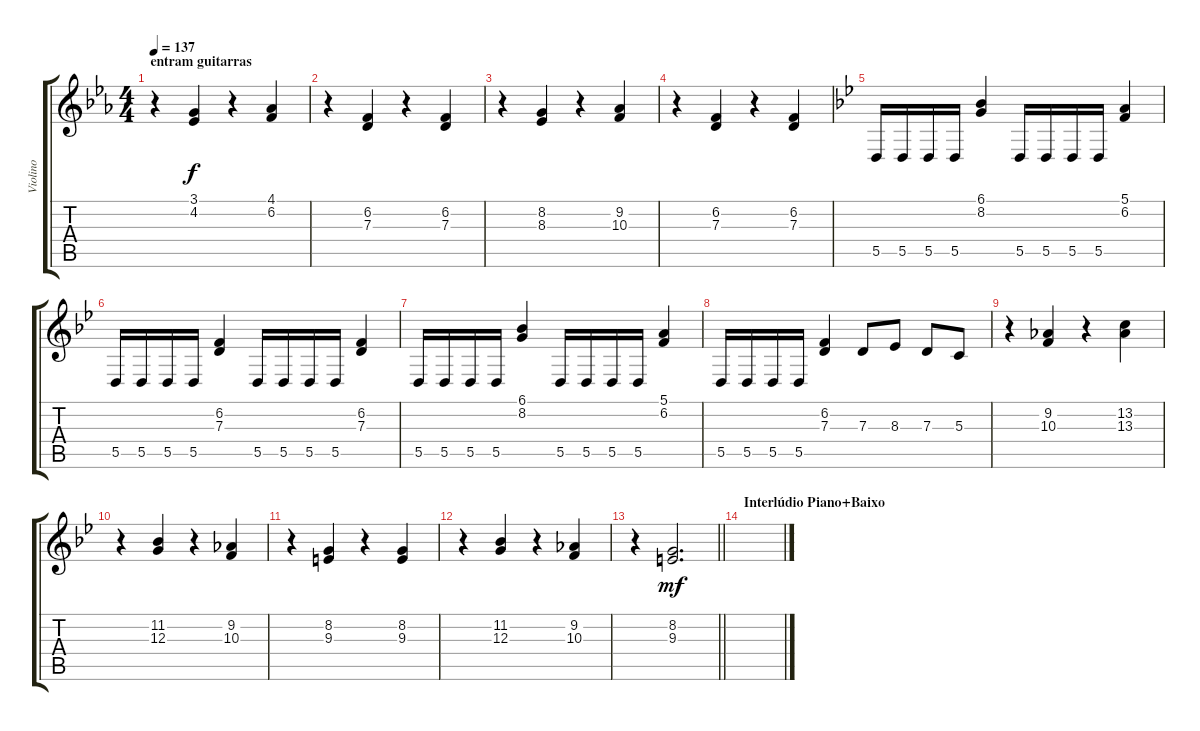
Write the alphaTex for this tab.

\track ("Violino" "Violino") {instrument stringensemble1}
\staff {score tabs}
\tuning (E4 B3 G3 D3 A2 E2) {hide}
\ts (4 4)
\section ("" "entram guitarras")
\tempo 137
\clef g2
\ks cminor
r.4{dy f} (3.1 4.2).4 r.4 (4.1 6.2).4 |
r.4 (6.2 7.3).4 r.4 (6.2 7.3).4 |
r.4 (8.2 8.3).4 r.4 (9.2 10.3).4 |
r.4 (6.2 7.3).4 r.4 (6.2 7.3).4 |
\ks gminor
5.5.16 5.5.16 5.5.16 5.5.16 (6.1 8.2).4 5.5.16 5.5.16 5.5.16 5.5.16 (5.1 6.2).4 |
5.5.16 5.5.16 5.5.16 5.5.16 (6.2 7.3).4 5.5.16 5.5.16 5.5.16 5.5.16 (6.2 7.3).4 |
5.5.16 5.5.16 5.5.16 5.5.16 (6.1 8.2).4 5.5.16 5.5.16 5.5.16 5.5.16 (5.1 6.2).4 |
5.5.16 5.5.16 5.5.16 5.5.16 (6.2 7.3).4 7.3.8 8.3.8 7.3.8 5.3.8 |
r.4 (9.2 10.3).4 r.4 (13.2 13.3).4 |
r.4 (11.2 12.3).4 r.4 (9.2 10.3).4 |
r.4 (8.2 9.3).4 r.4 (8.2 9.3).4 |
r.4 (11.2 12.3).4 r.4 (9.2 10.3).4 |
\barLineRight lightlight
r.4 (8.2 9.3).2{d dy mf} |
\section ("" "Interlúdio Piano+Baixo")
